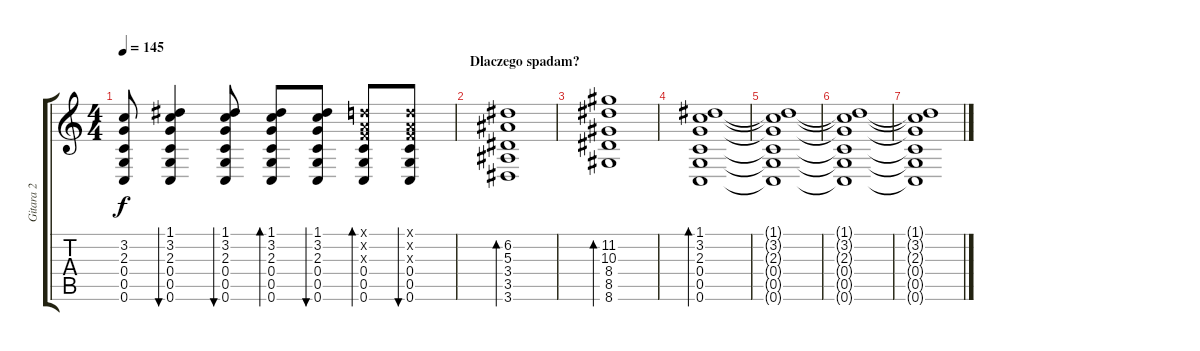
\track ("Gitara 2" "Gitara 2") {instrument acousticguitarsteel}
\staff {score tabs}
\tuning (D4 A3 F3 C3 G2 C2) {hide}
\ts (4 4)
\tempo 145
\clef g2
\ks c
(3.2{t} 2.3{t} 0.4{t} 0.5{t} 0.6{t}).8{dy f} (1.1 3.2 2.3 0.4 0.5 0.6).4{bu 120} (1.1 3.2 2.3 0.4 0.5 0.6).8{bu 120} (1.1 3.2 2.3 0.4 0.5 0.6).8{bd 60} (1.1 3.2 2.3 0.4 0.5 0.6).8{bu 60} (0.1{x} 0.2{x} 0.3{x} 0.4 0.5 0.6).8{bd 30} (0.1{x} 0.2{x} 0.3{x} 0.4 0.5 0.6).8{bu 30} |
\section ("" "Dlaczego spadam?")
(6.2 5.3 3.4 3.5 3.6).1{bd 120} |
(11.2 10.3 8.4 8.5 8.6).1{bd 120} |
(1.1 3.2 2.3 0.4 0.5 0.6).1{bd 120} |
(1.1{t} 3.2{t} 2.3{t} 0.4{t} 0.5{t} 0.6{t}).1 |
(1.1{t} 3.2{t} 2.3{t} 0.4{t} 0.5{t} 0.6{t}).1 |
(1.1{t} 3.2{t} 2.3{t} 0.4{t} 0.5{t} 0.6{t}).1
